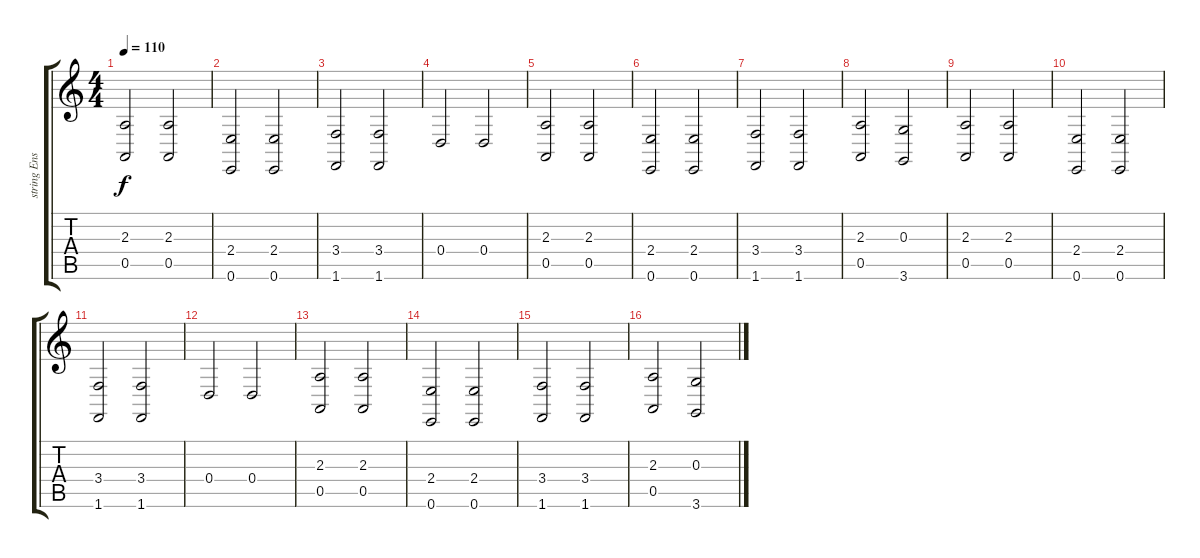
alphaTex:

\track ("string Ensemble" "string Ens") {instrument stringensemble2}
\staff {score tabs}
\tuning (E4 B3 G3 D3 A2 E2) {hide}
\ts (4 4)
\tempo 110
\clef g2
\ks c
(2.3 0.5).2{dy f} (2.3 0.5).2 |
(2.4 0.6).2 (2.4 0.6).2 |
(3.4 1.6).2 (3.4 1.6).2 |
0.4.2 0.4.2 |
(2.3 0.5).2 (2.3 0.5).2 |
(2.4 0.6).2 (2.4 0.6).2 |
(3.4 1.6).2 (3.4 1.6).2 |
(2.3 0.5).2 (0.3 3.6).2 |
(2.3 0.5).2 (2.3 0.5).2 |
(2.4 0.6).2 (2.4 0.6).2 |
(3.4 1.6).2 (3.4 1.6).2 |
0.4.2 0.4.2 |
(2.3 0.5).2 (2.3 0.5).2 |
(2.4 0.6).2 (2.4 0.6).2 |
(3.4 1.6).2 (3.4 1.6).2 |
(2.3 0.5).2 (0.3 3.6).2
